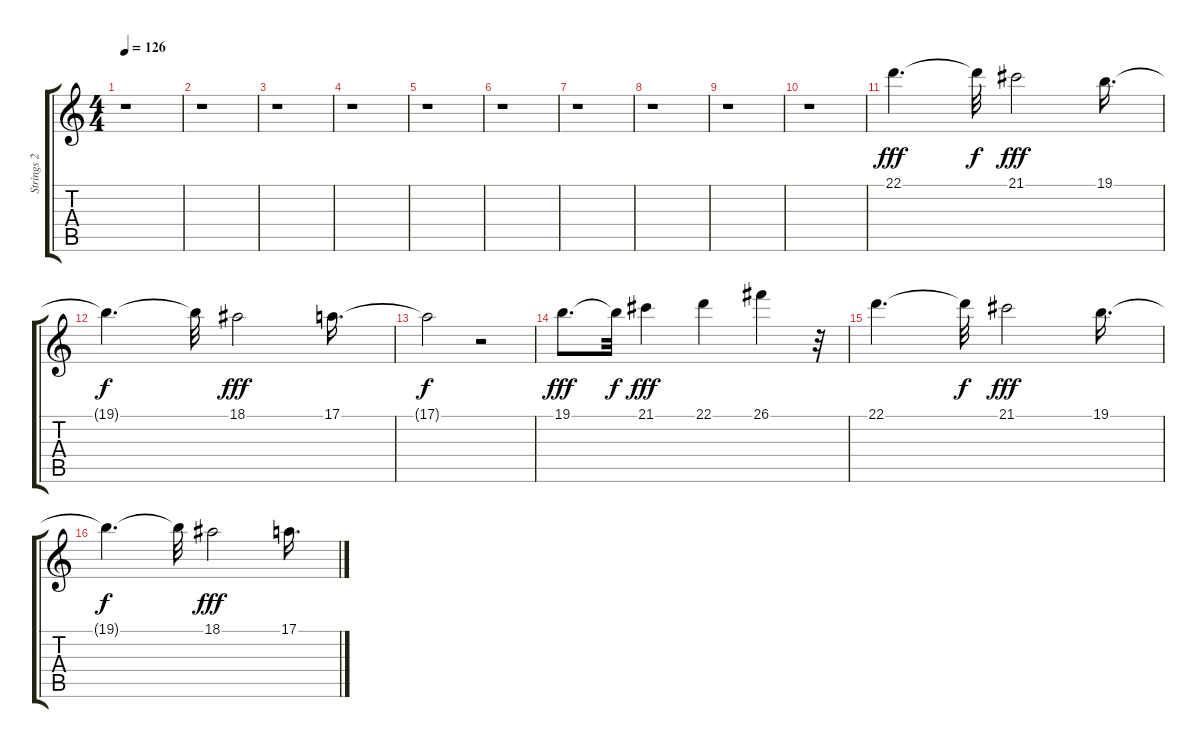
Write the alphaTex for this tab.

\track ("Strings 2" "Strings 2") {instrument stringensemble2}
\staff {score tabs}
\tuning (E4 B3 G3 D3 A2 E2) {hide}
\ts (4 4)
\tempo 126
\clef g2
\ks c
r.1{dy f} |
r.1 |
r.1 |
r.1 |
r.1 |
r.1 |
r.1 |
r.1 |
r.1 |
r.1 |
22.1.4{d dy fff} 22.1{t}.32{dy f} 21.1.2{dy fff} 19.1.16{d} |
19.1{t}.4{d dy f} 19.1{t}.32 18.1.2{dy fff} 17.1.16{d} |
17.1{t}.2{dy f} r.2 |
19.1.8{d dy fff} 19.1{t}.32{dy f} 21.1.4{dy fff} 22.1.4 26.1.4 r.32 |
22.1.4{d} 22.1{t}.32{dy f} 21.1.2{dy fff} 19.1.16{d} |
19.1{t}.4{d dy f} 19.1{t}.32 18.1.2{dy fff} 17.1.16{d}
